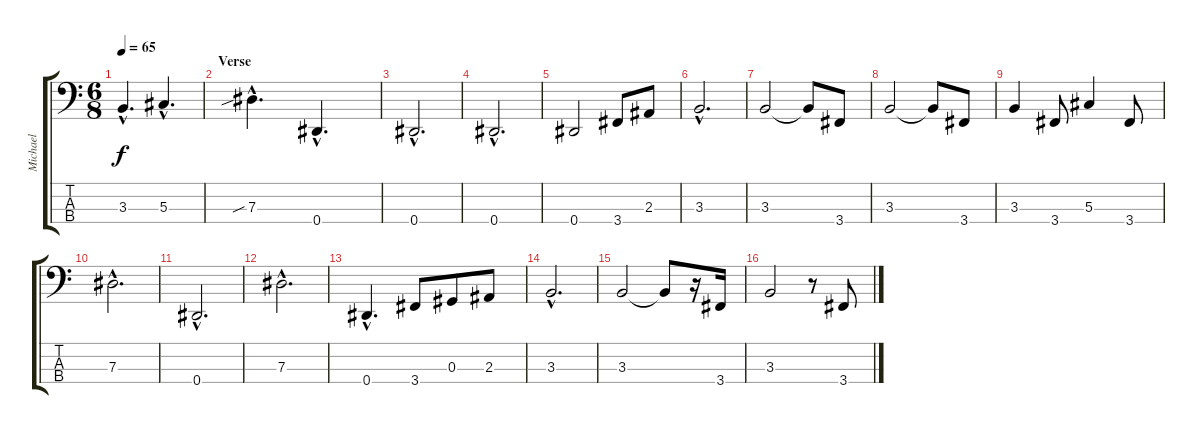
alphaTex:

\track ("Michael" "Michael") {instrument electricbassfinger}
\staff {score tabs}
\tuning (Gb2 Db2 Ab1 Eb1) {hide}
\ts (6 8)
\tempo 65
\clef f4
\ks c
3.3{hac}.4{d dy f} 5.3{hac}.4{d} |
\section ("" "Verse")
7.3{sib hac}.4{d} 0.4{hac}.4{d} |
0.4{hac}.2{d} |
0.4{hac}.2{d} |
0.4.2 3.4.8 2.3.8 |
3.3{hac}.2{d} |
3.3.2 3.3{t}.8 3.4.8 |
3.3.2 3.3{t}.8 3.4.8 |
3.3.4 3.4.8 5.3.4 3.4.8 |
7.3{hac}.2{d} |
0.4{hac}.2{d} |
7.3{hac}.2{d} |
0.4{hac}.4{d} 3.4.8 0.3.8 2.3.8 |
3.3{hac}.2{d} |
3.3.2 3.3{t}.8 r.16 3.4.16 |
3.3.2 r.8 3.4.8
